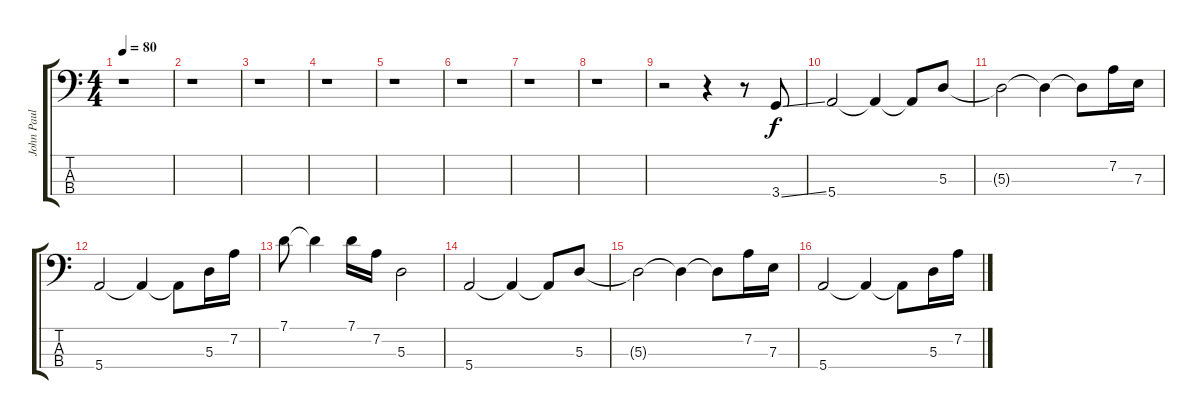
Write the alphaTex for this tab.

\track ("John Paul Jones" "John Paul ") {instrument electricbassfinger}
\staff {score tabs}
\tuning (G2 D2 A1 E1) {hide}
\ts (4 4)
\tempo 80
\clef f4
\ks c
r.1{dy f} |
r.1 |
r.1 |
r.1 |
r.1 |
r.1 |
r.1 |
r.1 |
r.2 r.4 r.8 3.4{ss}.8 |
5.4.2 5.4{t}.4 5.4{t}.8 5.3.8 |
5.3{t}.2 5.3{t}.4 5.3{t}.8 7.2.16 7.3.16 |
5.4.2 5.4{t}.4 5.4{t}.8 5.3.16 7.2.16 |
7.1.8 7.1{t}.4 7.1.16 7.2.16 5.3.2 |
5.4.2 5.4{t}.4 5.4{t}.8 5.3.8 |
5.3{t}.2 5.3{t}.4 5.3{t}.8 7.2.16 7.3.16 |
5.4.2 5.4{t}.4 5.4{t}.8 5.3.16 7.2.16
